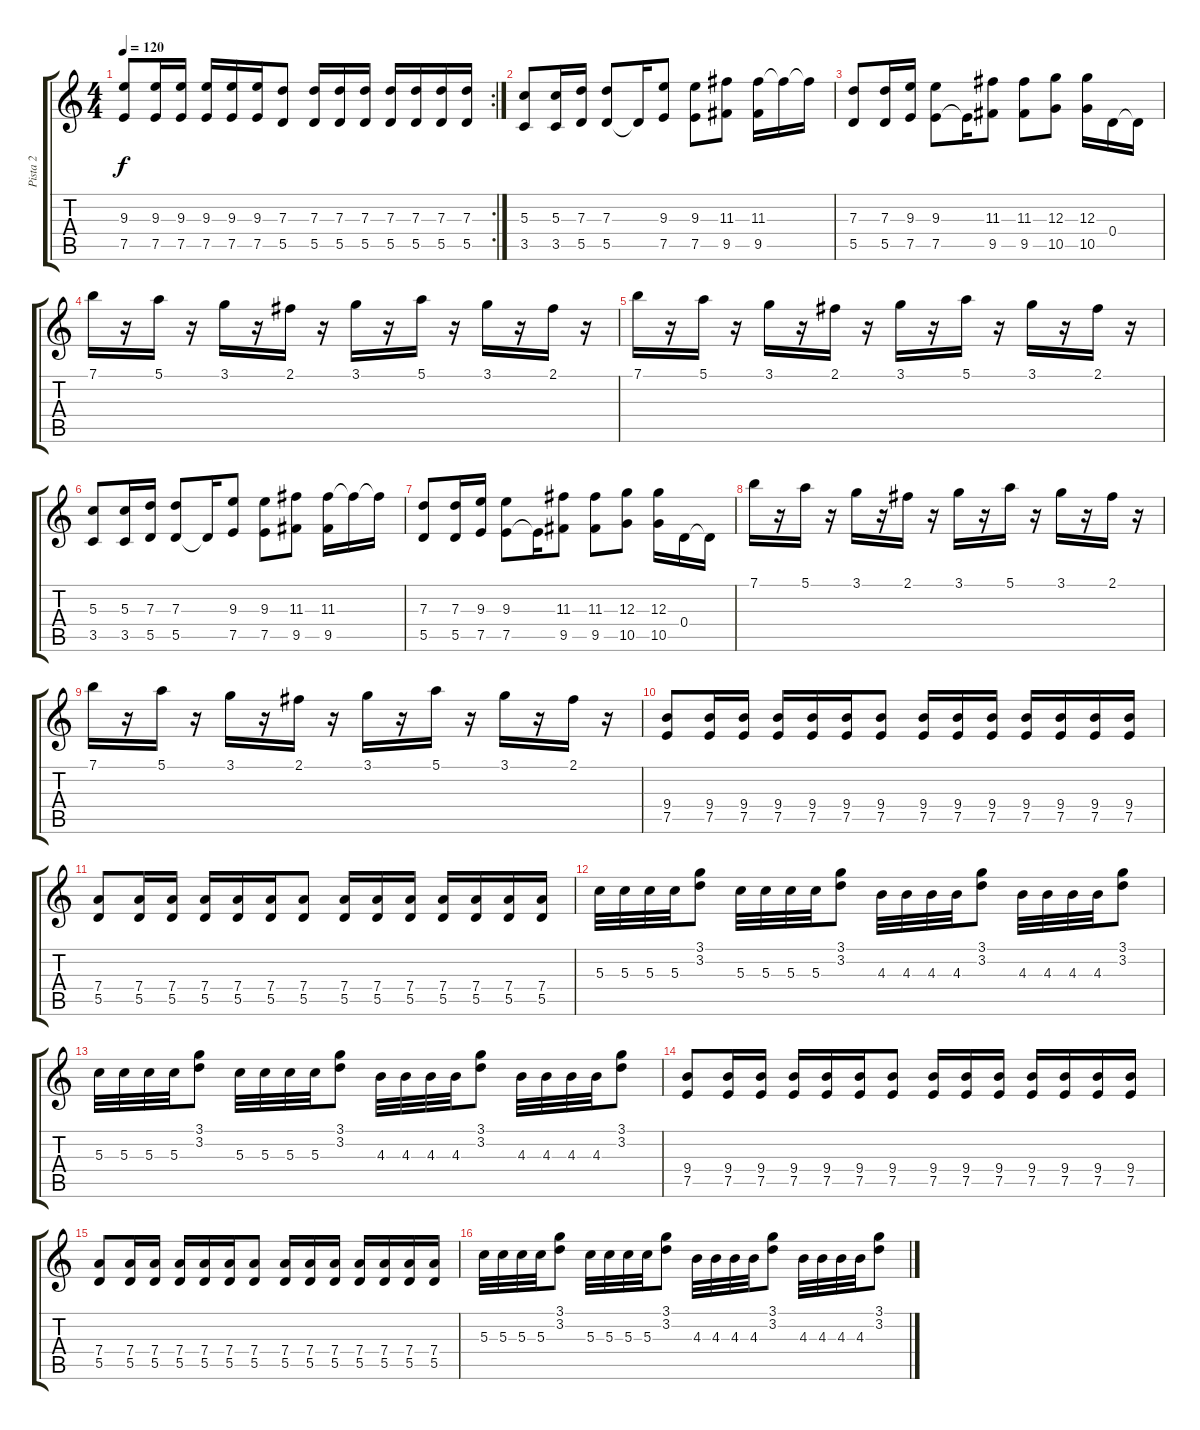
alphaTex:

\track ("Pista 2" "Pista 2") {instrument distortionguitar}
\staff {score tabs}
\tuning (E4 B3 G3 D3 A2 E2) {hide}
\rc 2
\ts (4 4)
\tempo 120
\clef g2
\ks c
(9.3 7.5).8{dy f} (9.3 7.5).16 (9.3 7.5).16 (9.3 7.5).16 (9.3 7.5).16 (9.3 7.5).16 (7.3 5.5).8 (7.3 5.5).16 (7.3 5.5).16 (7.3 5.5).16 (7.3 5.5).16 (7.3 5.5).16 (7.3 5.5).16 (7.3 5.5).16 |
(5.3 3.5).8 (5.3 3.5).16 (7.3 5.5).16 (7.3 5.5).8 5.5{t}.16 (9.3 7.5).8 (9.3 7.5).8 (11.3 9.5).8 (11.3 9.5).16 11.3{t}.16 11.3{t}.16 |
(7.3 5.5).8 (7.3 5.5).16 (9.3 7.5).16 (9.3 7.5).8 7.5{t}.16 (11.3 9.5).8 (11.3 9.5).8 (12.3 10.5).8 (12.3 10.5).16 0.4.16 0.4{t}.16 |
7.1.16 r.16 5.1.16 r.16 3.1.16 r.16 2.1.16 r.16 3.1.16 r.16 5.1.16 r.16 3.1.16 r.16 2.1.16 r.16 |
7.1.16 r.16 5.1.16 r.16 3.1.16 r.16 2.1.16 r.16 3.1.16 r.16 5.1.16 r.16 3.1.16 r.16 2.1.16 r.16 |
(5.3 3.5).8 (5.3 3.5).16 (7.3 5.5).16 (7.3 5.5).8 5.5{t}.16 (9.3 7.5).8 (9.3 7.5).8 (11.3 9.5).8 (11.3 9.5).16 11.3{t}.16 11.3{t}.16 |
(7.3 5.5).8 (7.3 5.5).16 (9.3 7.5).16 (9.3 7.5).8 7.5{t}.16 (11.3 9.5).8 (11.3 9.5).8 (12.3 10.5).8 (12.3 10.5).16 0.4.16 0.4{t}.16 |
7.1.16 r.16 5.1.16 r.16 3.1.16 r.16 2.1.16 r.16 3.1.16 r.16 5.1.16 r.16 3.1.16 r.16 2.1.16 r.16 |
7.1.16 r.16 5.1.16 r.16 3.1.16 r.16 2.1.16 r.16 3.1.16 r.16 5.1.16 r.16 3.1.16 r.16 2.1.16 r.16 |
(9.4 7.5).8 (9.4 7.5).16 (9.4 7.5).16 (9.4 7.5).16 (9.4 7.5).16 (9.4 7.5).16 (9.4 7.5).8 (9.4 7.5).16 (9.4 7.5).16 (9.4 7.5).16 (9.4 7.5).16 (9.4 7.5).16 (9.4 7.5).16 (9.4 7.5).16 |
(7.4 5.5).8 (7.4 5.5).16 (7.4 5.5).16 (7.4 5.5).16 (7.4 5.5).16 (7.4 5.5).16 (7.4 5.5).8 (7.4 5.5).16 (7.4 5.5).16 (7.4 5.5).16 (7.4 5.5).16 (7.4 5.5).16 (7.4 5.5).16 (7.4 5.5).16 |
5.3.32 5.3.32 5.3.32 5.3.32 (3.1 3.2).8 5.3.32 5.3.32 5.3.32 5.3.32 (3.1 3.2).8 4.3.32 4.3.32 4.3.32 4.3.32 (3.1 3.2).8 4.3.32 4.3.32 4.3.32 4.3.32 (3.1 3.2).8 |
5.3.32 5.3.32 5.3.32 5.3.32 (3.1 3.2).8 5.3.32 5.3.32 5.3.32 5.3.32 (3.1 3.2).8 4.3.32 4.3.32 4.3.32 4.3.32 (3.1 3.2).8 4.3.32 4.3.32 4.3.32 4.3.32 (3.1 3.2).8 |
(9.4 7.5).8 (9.4 7.5).16 (9.4 7.5).16 (9.4 7.5).16 (9.4 7.5).16 (9.4 7.5).16 (9.4 7.5).8 (9.4 7.5).16 (9.4 7.5).16 (9.4 7.5).16 (9.4 7.5).16 (9.4 7.5).16 (9.4 7.5).16 (9.4 7.5).16 |
(7.4 5.5).8 (7.4 5.5).16 (7.4 5.5).16 (7.4 5.5).16 (7.4 5.5).16 (7.4 5.5).16 (7.4 5.5).8 (7.4 5.5).16 (7.4 5.5).16 (7.4 5.5).16 (7.4 5.5).16 (7.4 5.5).16 (7.4 5.5).16 (7.4 5.5).16 |
5.3.32 5.3.32 5.3.32 5.3.32 (3.1 3.2).8 5.3.32 5.3.32 5.3.32 5.3.32 (3.1 3.2).8 4.3.32 4.3.32 4.3.32 4.3.32 (3.1 3.2).8 4.3.32 4.3.32 4.3.32 4.3.32 (3.1 3.2).8
